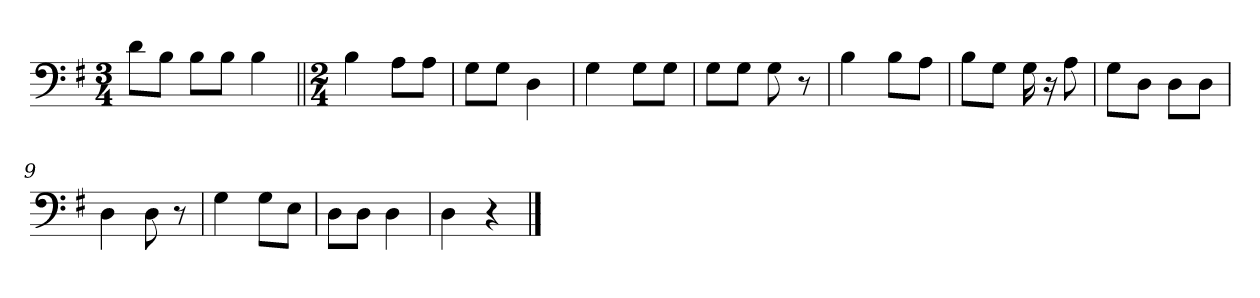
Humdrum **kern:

**kern
*part1
*staff1
*clefF4
*k[f#]
*M3/4
=1
8d\L
8B\J
8B\L
8B\J
4B\
=2||
*M2/4
4B\
8A\L
8A\J
=3
8G\L
8G\J
4D\
=4
4G\
8G\L
8G\J
=5
8G\L
8G\J
8G\
8r
=6
4B\
8B\L
8A\J
=7
8B\L
8G\J
16G\
16r
8A\
=8
8G\L
8D\J
8D\L
8D\J
=9
4D\
8D\
8r
=10
4G\
8G\L
8E\J
=11
8D\L
8D\J
4D\
=12
4D\
4r
==
*-
